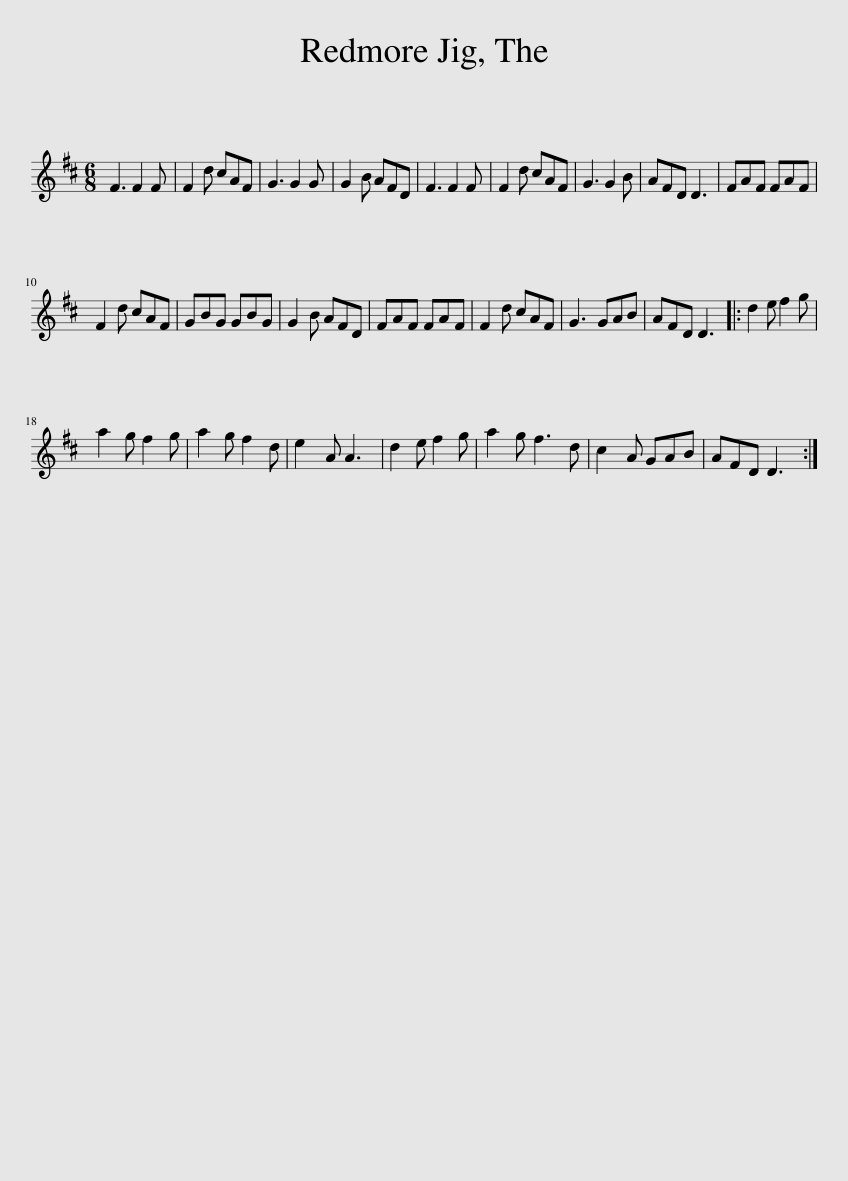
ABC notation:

X:1
L:1/8
M:6/8
I:linebreak $
K:D
V:1 treble
V:1
 F3 F2 F | F2 d cAF | G3 G2 G | G2 B AFD | F3 F2 F | %5
 F2 d cAF | G3 G2 B | AFD D3 | FAF FAF |$ F2 d cAF | %10
 GBG GBG | G2 B AFD | FAF FAF | F2 d cAF | G3 GAB | %15
 AFD D3 |: d2 e f2 g |$ a2 g f2 g | a2 g f2 d | e2 A A3 | %20
 d2 e f2 g | a2 g f3 d | c2 A GAB | AFD D3 :| %24
